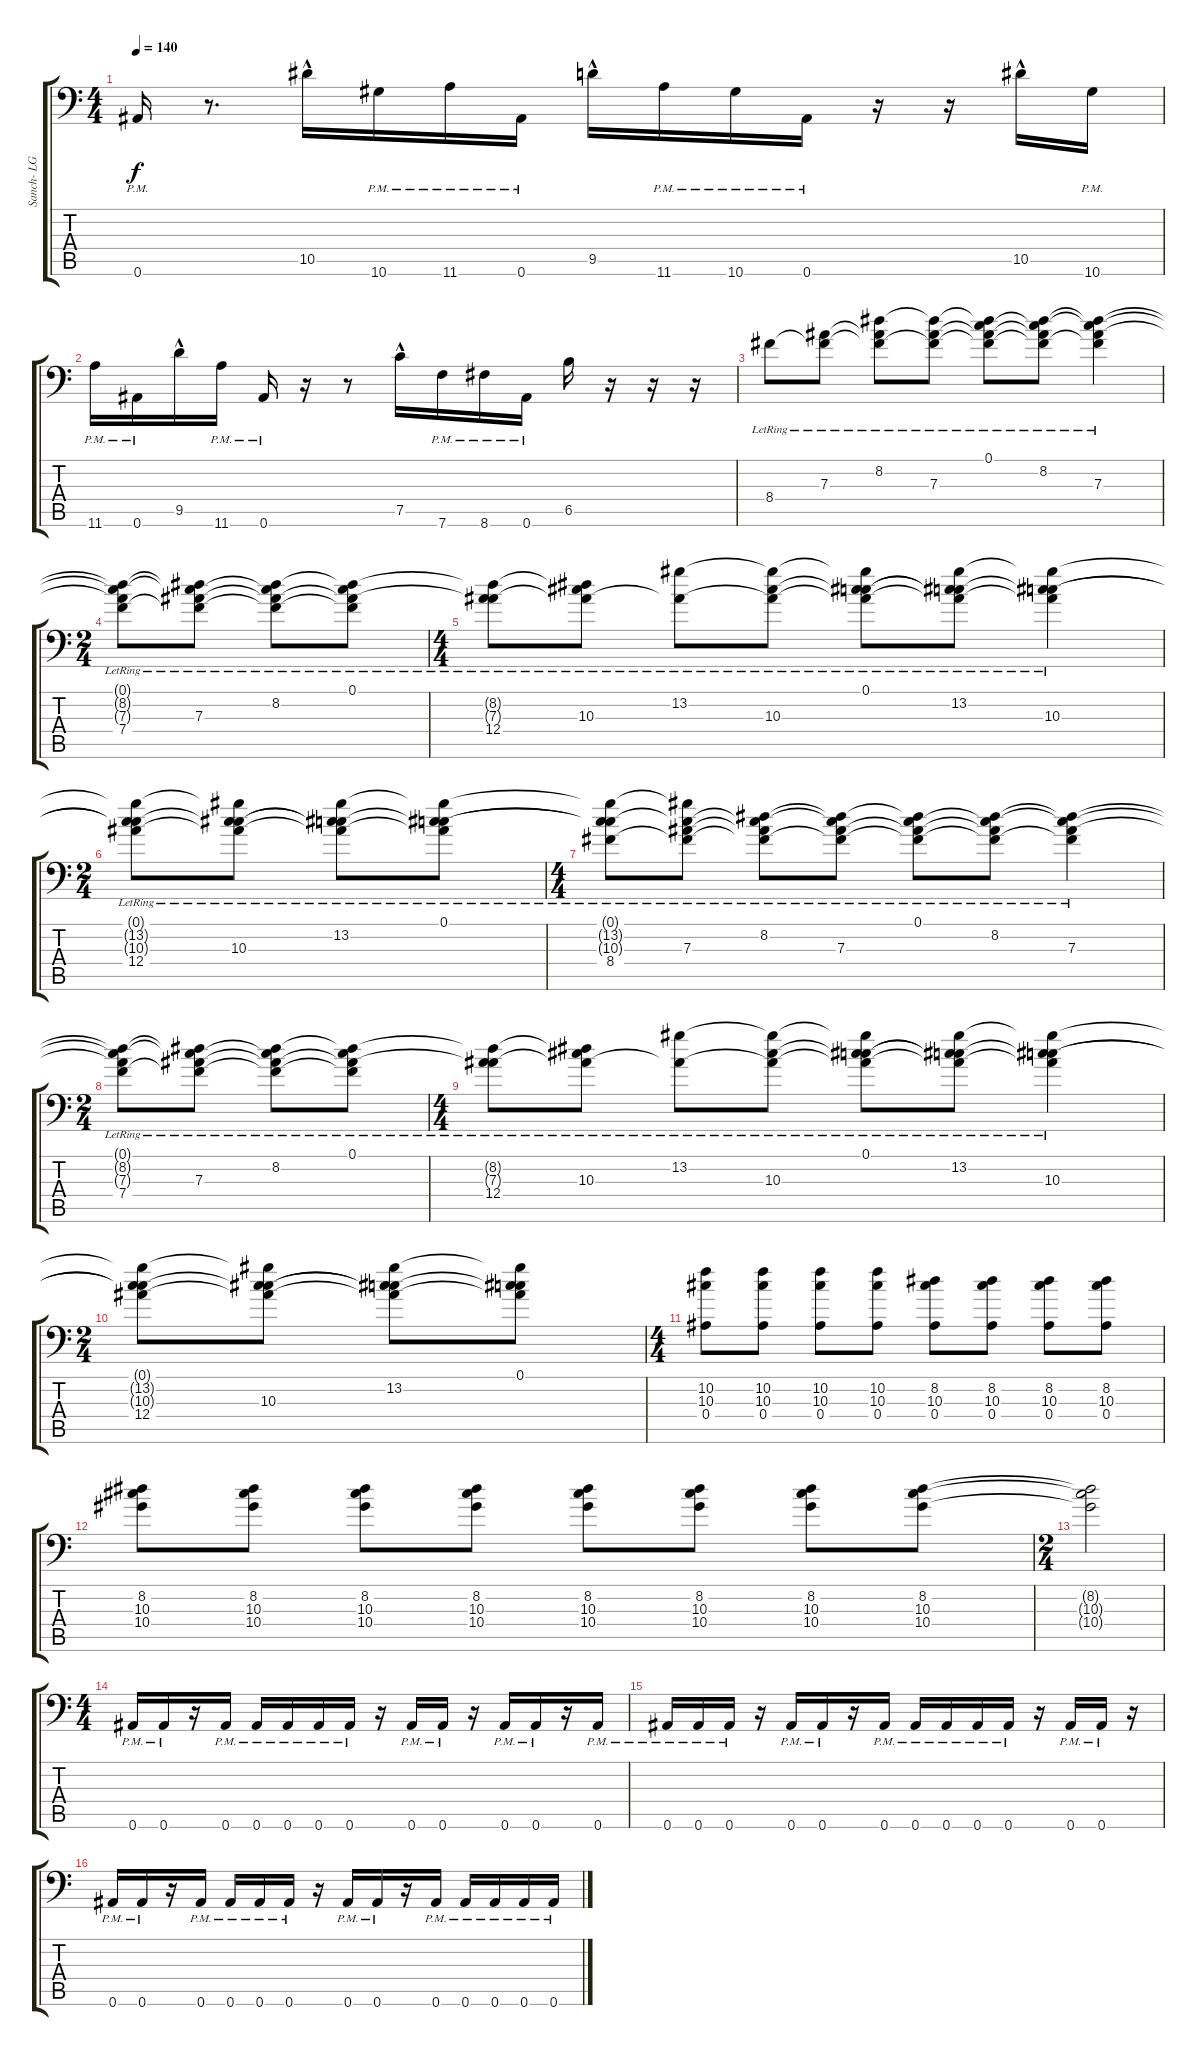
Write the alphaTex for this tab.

\track ("Sanch- LG" "Sanch- LG") {instrument distortionguitar}
\staff {score tabs}
\tuning (C4 G3 Eb3 Bb2 F2 Bb1) {hide}
\ts (4 4)
\tempo 140
\clef f4
\ks c
0.6{pm}.16{dy f} r.8{d} 10.5{hac}.16 10.6{pm}.16 11.6{pm}.16 0.6{pm}.16 9.5{hac}.16 11.6{pm}.16 10.6{pm}.16 0.6{pm}.16 r.16 r.16 10.5{hac}.16 10.6{pm}.16 |
11.6{pm}.16 0.6{pm}.16 9.5{hac}.16 11.6{pm}.16 0.6{pm}.16 r.16 r.8 7.5{hac}.16 7.6{pm}.16 8.6{pm}.16 0.6{pm}.16 6.5.16 r.16 r.16 r.16 |
8.4{lr}.8 (7.3{lr} 8.4{lr t}).8 (8.2{lr} 7.3{lr t} 8.4{lr t}).8 (8.2{lr t} 7.3{lr} 8.4{lr t}).8 (0.1{lr} 8.2{lr t} 7.3{lr t} 8.4{lr t}).8 (0.1{lr t} 8.2{lr} 7.3{lr t} 8.4{lr t}).8 (0.1{lr t} 8.2{lr t} 7.3{lr} 8.4{lr t}).4 |
\ts (2 4)
(0.1{lr t} 8.2{lr t} 7.3{lr t} 7.4{lr}).8 (0.1{lr t} 8.2{lr t} 7.3{lr} 7.4{lr t}).8 (0.1{lr t} 8.2{lr} 7.3{lr t} 7.4{lr t}).8 (0.1{lr} 8.2{lr t} 7.3{lr t} 7.4{lr t}).8 |
\ts (4 4)
(8.2{lr t} 7.3{lr t} 12.4{lr}).8 (8.2{lr t} 10.3{lr} 12.4{lr t}).8 (13.2{lr} 12.4{lr t}).8 (13.2{lr t} 10.3{lr} 12.4{lr t}).8 (0.1{lr} 13.2{lr t} 10.3{lr t} 12.4{lr t}).8 (0.1{lr t} 13.2{lr} 10.3{lr t} 12.4{lr t}).8 (0.1{lr t} 13.2{lr t} 10.3{lr} 12.4{lr t}).4 |
\ts (2 4)
(0.1{lr t} 13.2{lr t} 10.3{lr t} 12.4{lr}).8 (0.1{lr t} 13.2{lr t} 10.3{lr} 12.4{lr t}).8 (0.1{lr t} 13.2{lr} 10.3{lr t} 12.4{lr t}).8 (0.1{lr} 13.2{lr t} 10.3{lr t} 12.4{lr t}).8 |
\ts (4 4)
(0.1{lr t} 13.2{lr t} 10.3{lr t} 8.4{lr}).8 (0.1{lr t} 13.2{lr t} 7.3{lr} 8.4{lr t}).8 (0.1{lr t} 8.2{lr} 7.3{lr t} 8.4{lr t}).8 (0.1{lr t} 8.2{lr t} 7.3{lr} 8.4{lr t}).8 (0.1{lr} 8.2{lr t} 7.3{lr t} 8.4{lr t}).8 (0.1{lr t} 8.2{lr} 7.3{lr t} 8.4{lr t}).8 (0.1{lr t} 8.2{lr t} 7.3{lr} 8.4{lr t}).4 |
\ts (2 4)
(0.1{lr t} 8.2{lr t} 7.3{lr t} 7.4{lr}).8 (0.1{lr t} 8.2{lr t} 7.3{lr} 7.4{lr t}).8 (0.1{lr t} 8.2{lr} 7.3{lr t} 7.4{lr t}).8 (0.1{lr} 8.2{lr t} 7.3{lr t} 7.4{lr t}).8 |
\ts (4 4)
(8.2{lr t} 7.3{lr t} 12.4{lr}).8 (8.2{lr t} 10.3{lr} 12.4{lr t}).8 (13.2{lr} 12.4{lr t}).8 (13.2{lr t} 10.3{lr} 12.4{lr t}).8 (0.1{lr} 13.2{lr t} 10.3{lr t} 12.4{lr t}).8 (0.1{lr t} 13.2{lr} 10.3{lr t} 12.4{lr t}).8 (0.1{lr t} 13.2{lr t} 10.3{lr} 12.4{lr t}).4 |
\ts (2 4)
(0.1{t} 13.2{t} 10.3{t} 12.4).8 (0.1{t} 13.2{t} 10.3 12.4{t}).8 (0.1{t} 13.2 10.3{t} 12.4{t}).8 (0.1 13.2{t} 10.3{t} 12.4{t}).8 |
\ts (4 4)
(10.2 10.3 0.4).8 (10.2 10.3 0.4).8 (10.2 10.3 0.4).8 (10.2 10.3 0.4).8 (8.2 10.3 0.4).8 (8.2 10.3 0.4).8 (8.2 10.3 0.4).8 (8.2 10.3 0.4).8 |
(8.2 10.3 10.4).8 (8.2 10.3 10.4).8 (8.2 10.3 10.4).8 (8.2 10.3 10.4).8 (8.2 10.3 10.4).8 (8.2 10.3 10.4).8 (8.2 10.3 10.4).8 (8.2 10.3 10.4).8 |
\ts (2 4)
(8.2{t} 10.3{t} 10.4{t}).2 |
\ts (4 4)
0.6{pm}.16 0.6{pm}.16 r.16 0.6{pm}.16 0.6{pm}.16 0.6{pm}.16 0.6{pm}.16 0.6{pm}.16 r.16 0.6{pm}.16 0.6{pm}.16 r.16 0.6{pm}.16 0.6{pm}.16 r.16 0.6{pm}.16 |
0.6{pm}.16 0.6{pm}.16 0.6{pm}.16 r.16 0.6{pm}.16 0.6{pm}.16 r.16 0.6{pm}.16 0.6{pm}.16 0.6{pm}.16 0.6{pm}.16 0.6{pm}.16 r.16 0.6{pm}.16 0.6{pm}.16 r.16 |
0.6{pm}.16 0.6{pm}.16 r.16 0.6{pm}.16 0.6{pm}.16 0.6{pm}.16 0.6{pm}.16 r.16 0.6{pm}.16 0.6{pm}.16 r.16 0.6{pm}.16 0.6{pm}.16 0.6{pm}.16 0.6{pm}.16 0.6{pm}.16
